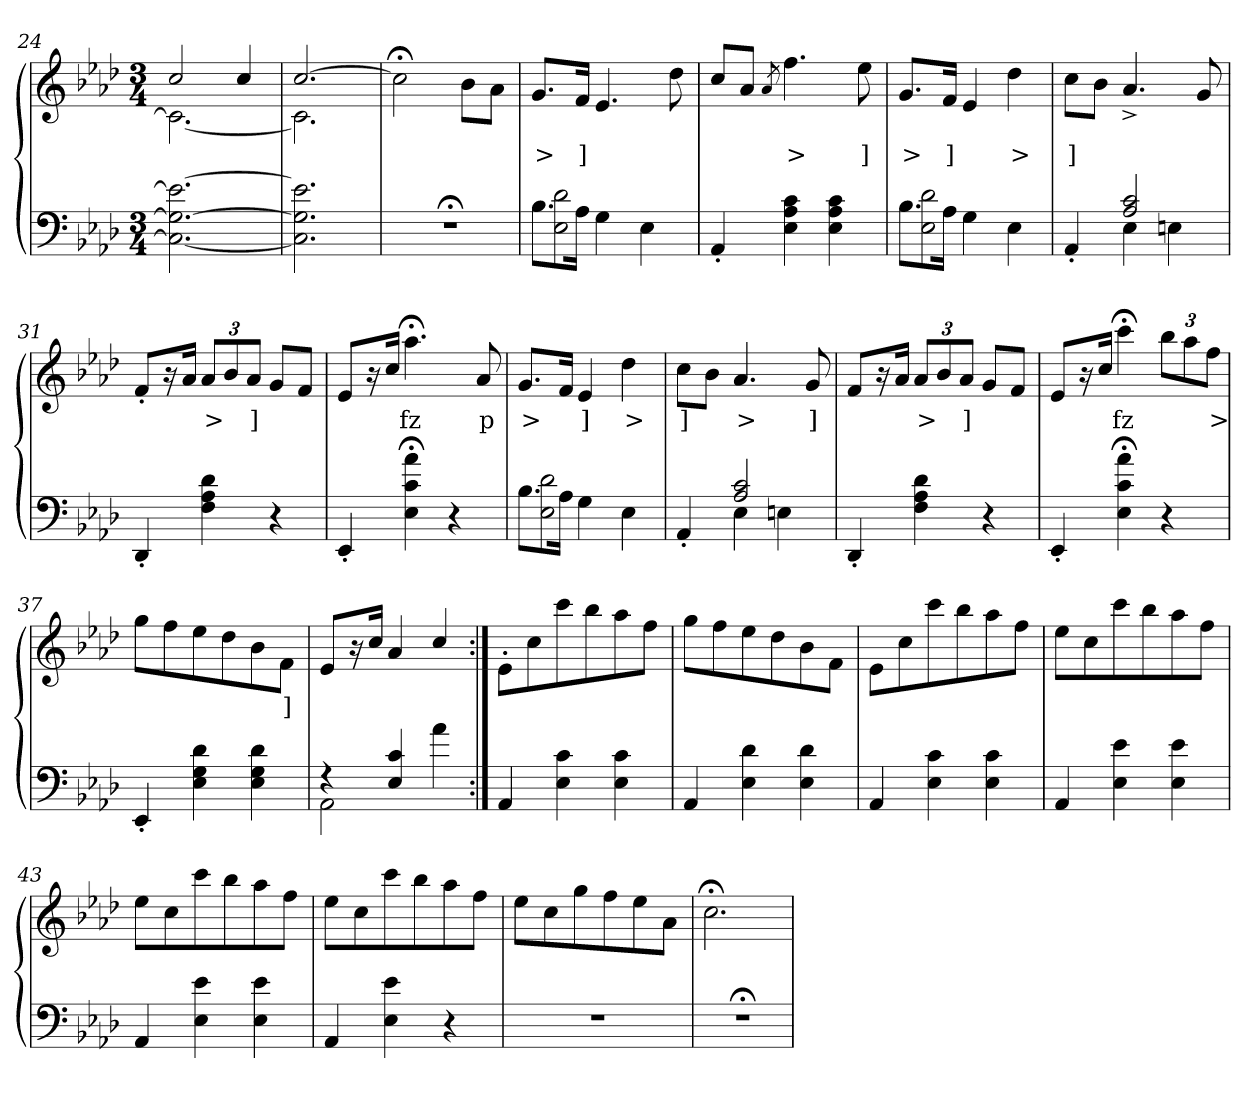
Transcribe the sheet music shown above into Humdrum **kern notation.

**kern	**kern	**text
*part2	*part1	*part1
*staff2	*staff1	*staff1
*clefF4	*clefG2	*
*k[b-e-a-d-]	*k[b-e-a-d-]	*
*M3/4	*M3/4	*
=24	=24	=24
*	*^	*
2.en_ 2.G_ 2.C_	2cc	2.c_	.
.	4cc	.	.
=25	=25	=25	=25
2.en] 2.G] 2.C]	[2.cc	2.c]	.
*	*v	*v	*
=26	=26	=26
2.r;<	2cc;<]	.
.	8b-\L	.
.	8a-J	.
=27	=27	=27
*^	*	*
8.B-\L	2d- 2E-	8.gL	>
16A-Jk	.	16fJk	]
4G\	.	4.e-	.
4E-\	4ryy	.	.
.	.	8dd-	.
*v	*v	*	*
=28	=28	=28
4AA-'>	8cc/L	.
.	8a-J	.
.	8qa-/	.
4c 4A- 4E-	4.ff	>
4c 4A- 4E-	.	.
.	8ee-	]
=29	=29	=29
*^	*	*
8.B-\L	2d- 2E-	8.gL	>
16A-Jk	.	16fJk	]
4G\	.	4e-	.
4E-	4ryy	4dd-	>
=30	=30	=30	=30
4AA-'>	4ryy	8ccL	]
.	.	8b-J	.
2c 2A-	4E-	4.a-^>	.
.	4En	.	.
.	.	8g	.
*v	*v	*	*
=31	=31	=31
4DD-'>	8f'>L	.
.	16r	.
.	16a-Jk	.
4d- 4A- 4F	12a-L	>
.	12b-	.
.	12a-J	]
4r	8gL	.
.	8fJ	.
=32	=32	=32
4EE-'>	8e-L	.
.	16r	.
.	16ccJk	.
4a-;< 4c;< 4E-;<	4.aa-;<	fz
4r	.	.
.	8a-	p
=33	=33	=33
*^	*	*
8.B-\L	2d- 2E-	8.gL	>
16A-Jk	.	16fJk	.
4G\	.	4e-	]
4E-	4ryy	4dd-	>
=34	=34	=34	=34
4AA-'>	4ryy	8ccL	]
.	.	8b-J	.
2c 2A-	4E-	4.a-	>
.	4En	.	.
.	.	8g	]
*v	*v	*	*
=35	=35	=35
4DD-'>	8fL	.
.	16r	.
.	16a-Jk	.
4d- 4A- 4F	12a-L	>
.	12b-	.
.	12a-J	]
4r	8gL	.
.	8fJ	.
=36	=36	=36
4EE-'>	8e-L	.
.	16r	.
.	16ccJk	.
4a-;< 4c;< 4E-;<	4ccc;<	fz
4r	12bb-L	.
.	12aa-	.
.	12ffJ	>
=37	=37	=37
4EE-'>	8ggL	.
.	8ff	.
4d- 4G 4E-	8ee-	.
.	8dd-	.
4d- 4G 4E-	8b-	.
.	8fJ	]
=38	=38	=38
*^	*	*
4r	2AA-	8e-L	.
.	.	16r	.
.	.	16ccJk	.
4c 4E-	.	4a-	.
4a-	4ryy	4cc/	.
*v	*v	*	*
=39:|!	=39:|!	=39:|!
4AA-	8e-'>L	.
.	8cc	.
4c 4E-	8ccc	.
.	8bb-	.
4c 4E-	8aa-	.
.	8ffJ	.
=40	=40	=40
4AA-	8ggL	.
.	8ff	.
4d- 4E-	8ee-	.
.	8dd-	.
4d- 4E-	8b-	.
.	8fJ	.
=41	=41	=41
4AA-	8e-L	.
.	8cc	.
4c 4E-	8ccc	.
.	8bb-	.
4c 4E-	8aa-	.
.	8ffJ	.
=42	=42	=42
4AA-	8ee-L	.
.	8cc	.
4e- 4E-	8ccc	.
.	8bb-	.
4e- 4E-	8aa-	.
.	8ffJ	.
=43	=43	=43
4AA-	8ee-L	.
.	8cc	.
4e- 4E-	8ccc	.
.	8bb-	.
4e- 4E-	8aa-	.
.	8ffJ	.
=44	=44	=44
4AA-	8ee-L	.
.	8cc	.
4e- 4E-	8ccc	.
.	8bb-	.
4r	8aa-	.
.	8ffJ	.
=45	=45	=45
2.r	8ee-L	.
.	8cc	.
.	8gg	.
.	8ff	.
.	8ee-	.
.	8a-J	.
=46	=46	=46
2.r;<	2.cc;<	.
=	=	=
*-	*-	*-
